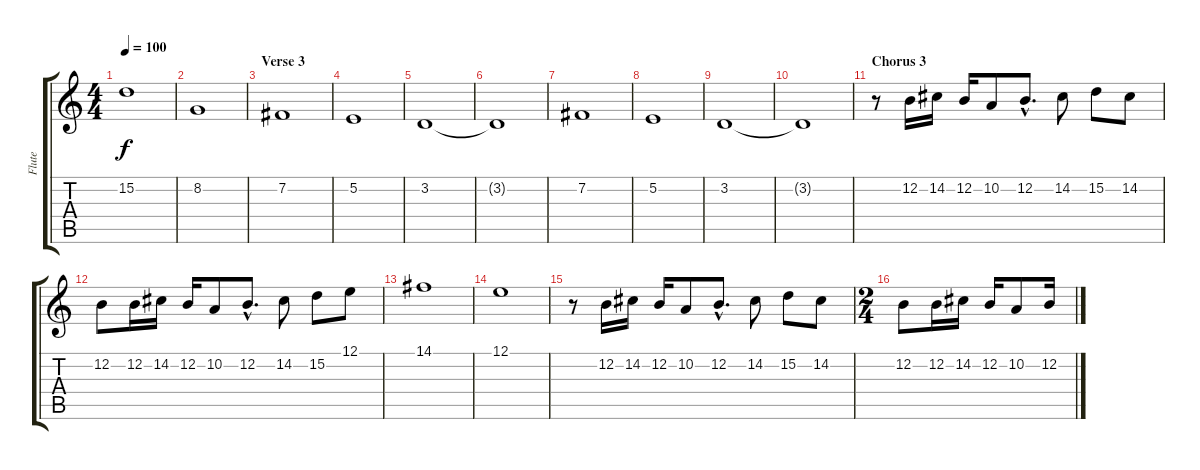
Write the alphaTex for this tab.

\track ("Flute" "Flute") {instrument flute}
\staff {score tabs}
\tuning (E4 B3 G3 D3 A2 E2) {hide}
\ts (4 4)
\tempo 100
\clef g2
\ks c
15.2.1{dy f} |
8.2.1 |
\section ("" "Verse 3")
7.2.1 |
5.2.1 |
3.2.1 |
3.2{t}.1 |
7.2.1 |
5.2.1 |
3.2.1 |
3.2{t}.1 |
\section ("" "Chorus 3")
r.8 12.2.16 14.2.16 12.2.16 10.2.8 12.2{hac}.8{d} 14.2.8 15.2.8 14.2.8 |
12.2.8 12.2.16 14.2.16 12.2.16 10.2.8 12.2{hac}.8{d} 14.2.8 15.2.8 12.1.8 |
14.1.1 |
12.1.1 |
r.8 12.2.16 14.2.16 12.2.16 10.2.8 12.2{hac}.8{d} 14.2.8 15.2.8 14.2.8 |
\ts (2 4)
12.2.8 12.2.16 14.2.16 12.2.16 10.2.8 12.2.16
